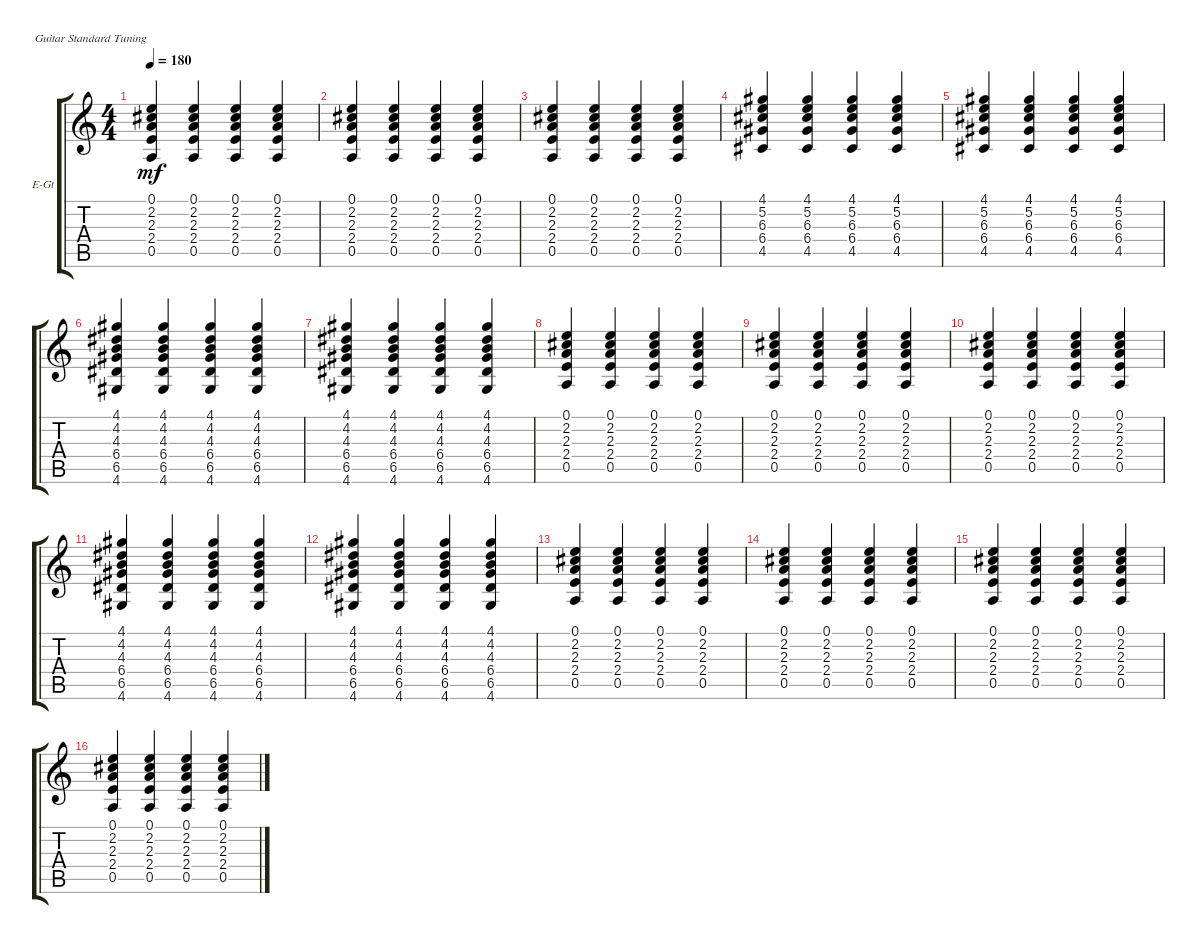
\defaultSystemsLayout 4
\bracketExtendMode groupsimilarinstruments
\firstSystemTrackNameOrientation horizontal
\otherSystemsTrackNameOrientation horizontal
\track ("Electric Guitar" "E-Gt") {instrument overdrivenguitar}
\staff {score tabs}
\tuning (E4 B3 G3 D3 A2 E2)
\ts (4 4)
\tempo 180
\clef g2
\ks c
(2.2 2.3 2.4 0.5 0.1).4{dy mf} (2.2 2.3 2.4 0.5 0.1).4 (2.2 2.3 2.4 0.5 0.1).4 (2.2 2.3 2.4 0.5 0.1).4 |
(2.2 2.3 2.4 0.5 0.1).4 (2.2 2.3 2.4 0.5 0.1).4 (2.2 2.3 2.4 0.5 0.1).4 (2.2 2.3 2.4 0.5 0.1).4 |
(2.2 2.3 2.4 0.5 0.1).4 (2.2 2.3 2.4 0.5 0.1).4 (2.2 2.3 2.4 0.5 0.1).4 (2.2 2.3 2.4 0.5 0.1).4 |
(4.1 5.2 6.3 6.4 4.5).4 (4.1 5.2 6.3 6.4 4.5).4 (4.1 5.2 6.3 6.4 4.5).4 (4.1 5.2 6.3 6.4 4.5).4 |
(4.1 5.2 6.3 6.4 4.5).4 (4.1 5.2 6.3 6.4 4.5).4 (4.1 5.2 6.3 6.4 4.5).4 (4.1 5.2 6.3 6.4 4.5).4 |
(4.6 4.3 4.2 4.1 6.4 6.5).4 (4.6 4.3 4.2 4.1 6.4 6.5).4 (4.6 4.3 4.2 4.1 6.4 6.5).4 (4.6 4.3 4.2 4.1 6.4 6.5).4 |
(4.6 4.3 4.2 4.1 6.4 6.5).4 (4.6 4.3 4.2 4.1 6.4 6.5).4 (4.6 4.3 4.2 4.1 6.4 6.5).4 (4.6 4.3 4.2 4.1 6.4 6.5).4 |
(2.2 2.3 2.4 0.5 0.1).4 (2.2 2.3 2.4 0.5 0.1).4 (2.2 2.3 2.4 0.5 0.1).4 (2.2 2.3 2.4 0.5 0.1).4 |
(2.2 2.3 2.4 0.5 0.1).4 (2.2 2.3 2.4 0.5 0.1).4 (2.2 2.3 2.4 0.5 0.1).4 (2.2 2.3 2.4 0.5 0.1).4 |
(2.2 2.3 2.4 0.5 0.1).4 (2.2 2.3 2.4 0.5 0.1).4 (2.2 2.3 2.4 0.5 0.1).4 (2.2 2.3 2.4 0.5 0.1).4 |
(4.6 4.3 4.2 4.1 6.4 6.5).4 (4.6 4.3 4.2 4.1 6.4 6.5).4 (4.6 4.3 4.2 4.1 6.4 6.5).4 (4.6 4.3 4.2 4.1 6.4 6.5).4 |
(4.6 4.3 4.2 4.1 6.4 6.5).4 (4.6 4.3 4.2 4.1 6.4 6.5).4 (4.6 4.3 4.2 4.1 6.4 6.5).4 (4.6 4.3 4.2 4.1 6.4 6.5).4 |
(2.2 2.3 2.4 0.5 0.1).4 (2.2 2.3 2.4 0.5 0.1).4 (2.2 2.3 2.4 0.5 0.1).4 (2.2 2.3 2.4 0.5 0.1).4 |
(2.2 2.3 2.4 0.5 0.1).4 (2.2 2.3 2.4 0.5 0.1).4 (2.2 2.3 2.4 0.5 0.1).4 (2.2 2.3 2.4 0.5 0.1).4 |
(2.2 2.3 2.4 0.5 0.1).4 (2.2 2.3 2.4 0.5 0.1).4 (2.2 2.3 2.4 0.5 0.1).4 (2.2 2.3 2.4 0.5 0.1).4 |
(2.2 2.3 2.4 0.5 0.1).4 (2.2 2.3 2.4 0.5 0.1).4 (2.2 2.3 2.4 0.5 0.1).4 (2.2 2.3 2.4 0.5 0.1).4
